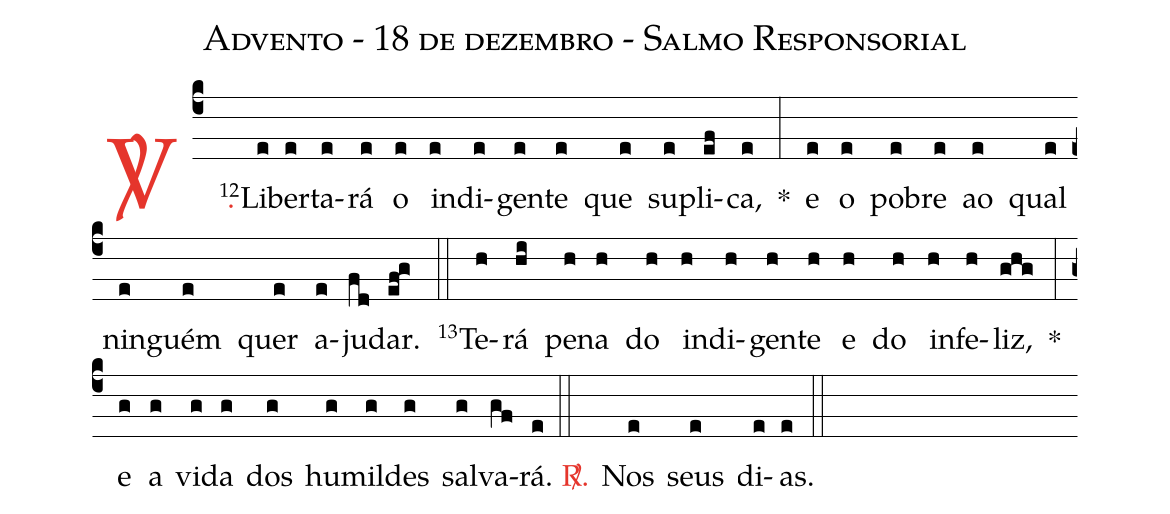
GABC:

name: Advento - 18 de dezembro - Salmo Responsorial;
%%
(c4)

<c><sp>V/</sp>.</c>() <v>\VSup{12}</v>Li(e)ber(e)ta(e)rá(e) o(e) in(e)di(e)gen(e)te(e) que(e) su(e)pli(ef)ca,(e) *(:)
e(e) o(e) po(e)bre(e) ao(e) qual(e) nin(e)guém(e) quer(e) a(e)ju(fd)dar.(ef!g)

(::)

<v>\VSup{13}</v>Te(h)rá(hi) pe(h)na(h) do(h) in(h)di(h)gen(h)te(h) e(h) do(h) in(h)fe(h)liz,(ghg) *(:)
e(g) a(g) vi(g)da(g) dos(g) hu(g)mil(g)des(g) sal(g)va(gf)rá.(e)

(::)

<c><sp>R/</sp>.</c>() Nos(e) seus(e) di(e)as.(e)

(::)
